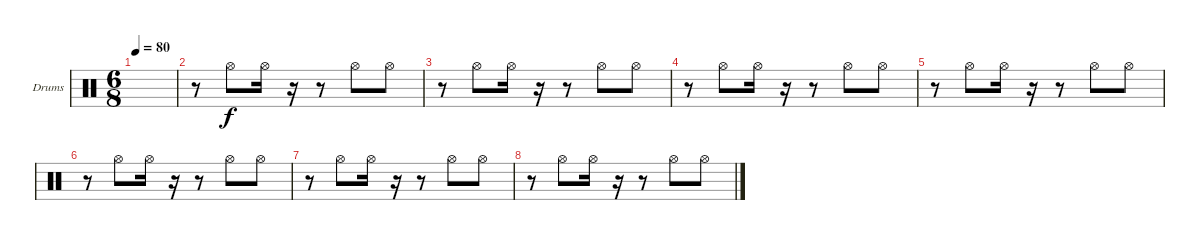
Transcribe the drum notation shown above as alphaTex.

\defaultSystemsLayout 4
\bracketExtendMode groupsimilarinstruments
\firstSystemTrackNameOrientation horizontal
\otherSystemsTrackNameOrientation horizontal
\track ("Hihat" "Drums") {instrument percussion}
\staff {score}
\articulation defaults
\ts (6 8)
\tempo 80
\clef neutral
\scale
0.333333
\ks c
|
\scale
0.333333 r.8 "Hi-Hat (open)".8 "Hi-Hat (open)".16 r.16 r.8 "Hi-Hat (open)".8 "Hi-Hat (open)".8 |
\scale
0.333333 r.8 "Hi-Hat (open)".8 "Hi-Hat (open)".16 r.16 r.8 "Hi-Hat (open)".8 "Hi-Hat (open)".8 |
\scale
0.333333 r.8 "Hi-Hat (open)".8 "Hi-Hat (open)".16 r.16 r.8 "Hi-Hat (open)".8 "Hi-Hat (open)".8 |
\scale
0.333333 r.8 "Hi-Hat (open)".8 "Hi-Hat (open)".16 r.16 r.8 "Hi-Hat (open)".8 "Hi-Hat (open)".8 |
\scale
0.333333 r.8 "Hi-Hat (open)".8 "Hi-Hat (open)".16 r.16 r.8 "Hi-Hat (open)".8 "Hi-Hat (open)".8 |
\scale
0.333333 r.8 "Hi-Hat (open)".8 "Hi-Hat (open)".16 r.16 r.8 "Hi-Hat (open)".8 "Hi-Hat (open)".8 |
\scale
0.333333 r.8 "Hi-Hat (open)".8 "Hi-Hat (open)".16 r.16 r.8 "Hi-Hat (open)".8 "Hi-Hat (open)".8 |
\scale
0.333333 |
\scale
0.333333 |
\scale
0.333333 |
\scale
0.333333
